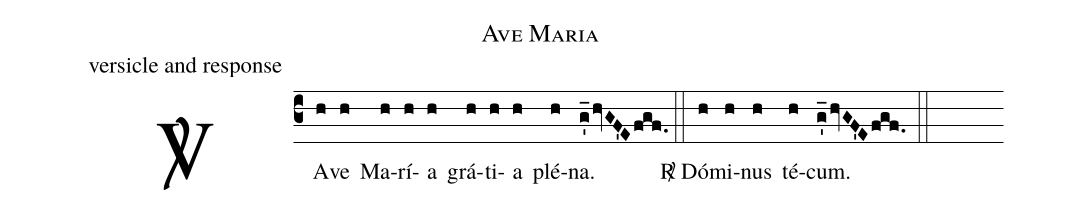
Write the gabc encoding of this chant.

name: Ave Maria;
office-part: versicle and response;
def-m1:\ifx\vrlinebreak\undefined\else;
def-m2:\fi;
%%
% The syntax in this part is called gabc. Please refer to http://home.gna.org/gregorio/gabc/#basis

(c3)<sp>V/</sp>~A(h)ve(h) Ma(h)rí(h)a(h) grá(h)ti(h)a(h) plé(h)na.(g_'/hvGF'Efgf.) (::[em1]Z[em2])
<sp>R/</sp>~Dó(h)mi(h)nus(h) té(h)cum.(g_'/hvGF'Efgf.) (::)
